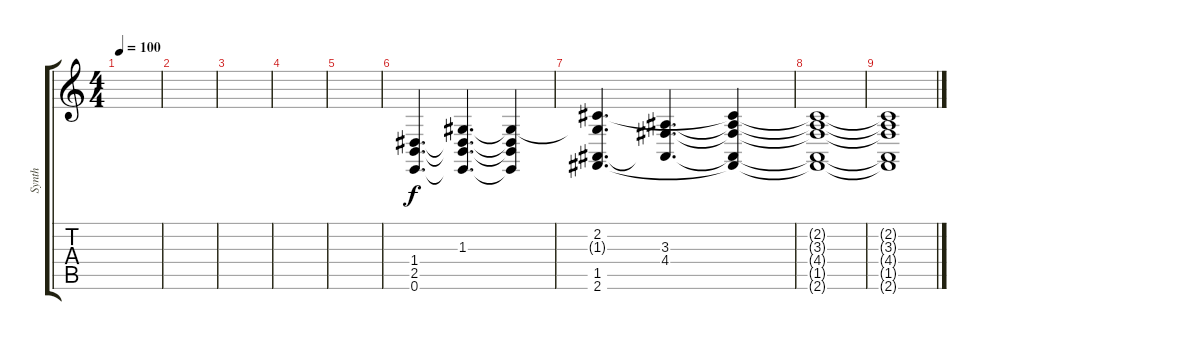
\track ("Synth" "Synth") {instrument stringensemble1}
\staff {score tabs}
\tuning (E4 B3 G3 D3 A2 E2) {hide}
\ts (4 4)
\tempo 100
\clef g2
\ks c
|
|
|
|
|
(1.4 2.5 0.6).4{d} (1.3 1.4{t} 2.5{t} 0.6{t}).4{d} (1.3{t} 1.4{t} 2.5{t} 0.6{t}).4 |
(2.2 1.3{t} 1.5 2.6).4{d} (3.3 4.4 1.5{t}).4{d} (2.2{t} 3.3{t} 4.4{t} 1.5{t} 2.6{t}).4 |
(2.2{t} 3.3{t} 4.4{t} 1.5{t} 2.6{t}).1{volume 0} |
(2.2{t} 3.3{t} 4.4{t} 1.5{t} 2.6{t}).1
